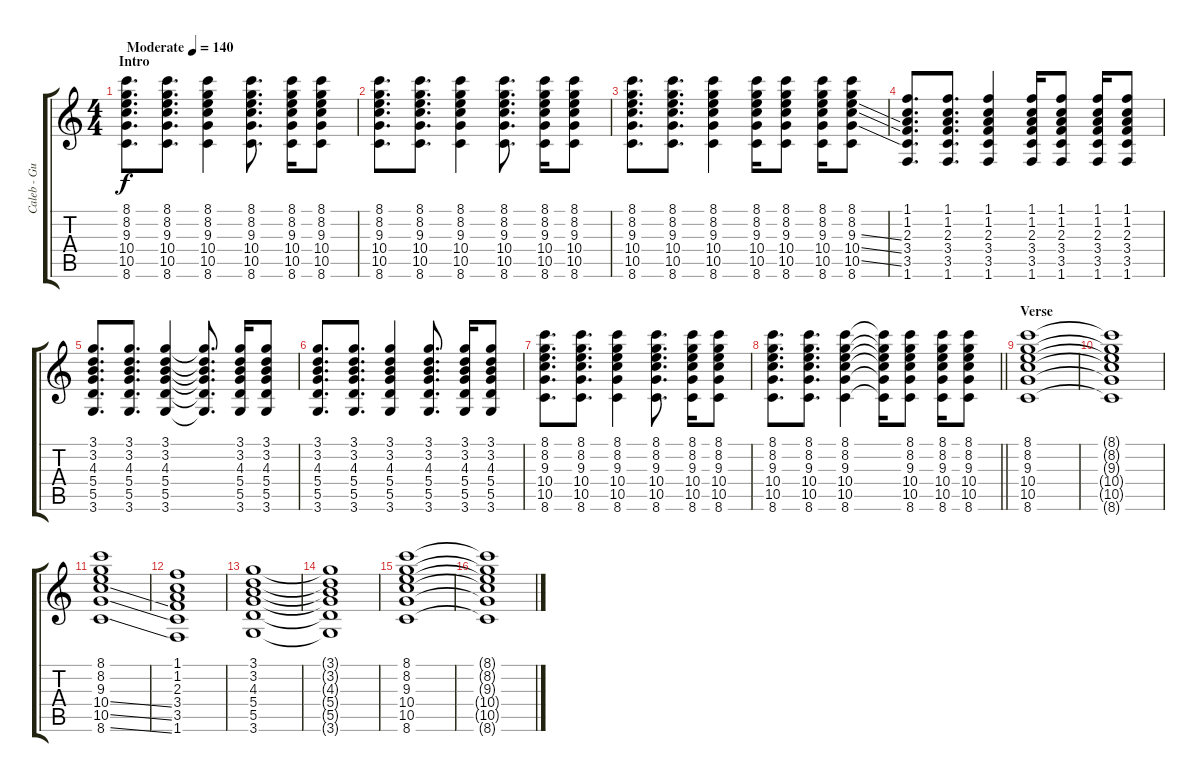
\track ("Caleb - Guitar RSE" "Caleb - Gu") {instrument electricguitarjazz}
\staff {score tabs}
\tuning (E4 B3 G3 D3 A2 E2) {hide}
\ts (4 4)
\section ("" "Intro")
\tempo (140 "Moderate")
\clef g2
\ks c
(8.1 8.2 9.3 10.4 10.5 8.6).8{d dy f instrument electricguitarjazz} (8.1 8.2 9.3 10.4 10.5 8.6).8{d} (8.1 8.2 9.3 10.4 10.5 8.6).4 (8.1 8.2 9.3 10.4 10.5 8.6).8{d} (8.1 8.2 9.3 10.4 10.5 8.6).16 (8.1 8.2 9.3 10.4 10.5 8.6).8 |
(8.1 8.2 9.3 10.4 10.5 8.6).8{d} (8.1 8.2 9.3 10.4 10.5 8.6).8{d} (8.1 8.2 9.3 10.4 10.5 8.6).4 (8.1 8.2 9.3 10.4 10.5 8.6).8{d} (8.1 8.2 9.3 10.4 10.5 8.6).16 (8.1 8.2 9.3 10.4 10.5 8.6).8 |
(8.1 8.2 9.3 10.4 10.5 8.6).8{d} (8.1 8.2 9.3 10.4 10.5 8.6).8{d} (8.1 8.2 9.3 10.4 10.5 8.6).4 (8.1 8.2 9.3 10.4 10.5 8.6).16 (8.1 8.2 9.3 10.4 10.5 8.6).8 (8.1 8.2 9.3 10.4 10.5 8.6).16 (8.1 8.2 9.3{ss} 10.4{ss} 10.5{ss} 8.6).8 |
(1.1 1.2 2.3 3.4 3.5 1.6).8{d} (1.1 1.2 2.3 3.4 3.5 1.6).8{d} (1.1 1.2 2.3 3.4 3.5 1.6).4 (1.1 1.2 2.3 3.4 3.5 1.6).16 (1.1 1.2 2.3 3.4 3.5 1.6).8 (1.1 1.2 2.3 3.4 3.5 1.6).16 (1.1 1.2 2.3 3.4 3.5 1.6).8 |
(3.1 3.2 4.3 5.4 5.5 3.6).8{d} (3.1 3.2 4.3 5.4 5.5 3.6).8{d} (3.1 3.2 4.3 5.4 5.5 3.6).4 (3.1{t} 3.2{t} 4.3{t} 5.4{t} 5.5{t} 3.6{t}).8{d} (3.1 3.2 4.3 5.4 5.5 3.6).16 (3.1 3.2 4.3 5.4 5.5 3.6).8 |
(3.1 3.2 4.3 5.4 5.5 3.6).8{d} (3.1 3.2 4.3 5.4 5.5 3.6).8{d} (3.1 3.2 4.3 5.4 5.5 3.6).4 (3.1 3.2 4.3 5.4 5.5 3.6).8{d} (3.1 3.2 4.3 5.4 5.5 3.6).16 (3.1 3.2 4.3 5.4 5.5 3.6).8 |
(8.1 8.2 9.3 10.4 10.5 8.6).8{d} (8.1 8.2 9.3 10.4 10.5 8.6).8{d} (8.1 8.2 9.3 10.4 10.5 8.6).4 (8.1 8.2 9.3 10.4 10.5 8.6).8{d} (8.1 8.2 9.3 10.4 10.5 8.6).16 (8.1 8.2 9.3 10.4 10.5 8.6).8 |
\barLineRight lightlight
(8.1 8.2 9.3 10.4 10.5 8.6).8{d} (8.1 8.2 9.3 10.4 10.5 8.6).8{d} (8.1 8.2 9.3 10.4 10.5 8.6).4 (8.1{t} 8.2{t} 9.3{t} 10.4{t} 10.5{t} 8.6{t}).16 (8.1 8.2 9.3 10.4 10.5 8.6).8 (8.1 8.2 9.3 10.4 10.5 8.6).16 (8.1 8.2 9.3 10.4 10.5 8.6).8 |
\section ("" "Verse")
(8.1 8.2 9.3 10.4 10.5 8.6).1 |
(8.1{t} 8.2{t} 9.3{t} 10.4{t} 10.5{t} 8.6{t}).1 |
(8.1 8.2 9.3 10.4{ss} 10.5{ss} 8.6{ss}).1 |
(1.1 1.2 2.3 3.4 3.5 1.6).1 |
(3.1 3.2 4.3 5.4 5.5 3.6).1 |
(3.1{t} 3.2{t} 4.3{t} 5.4{t} 5.5{t} 3.6{t}).1 |
(8.1 8.2 9.3 10.4 10.5 8.6).1 |
(8.1{t} 8.2{t} 9.3{t} 10.4{t} 10.5{t} 8.6{t}).1
